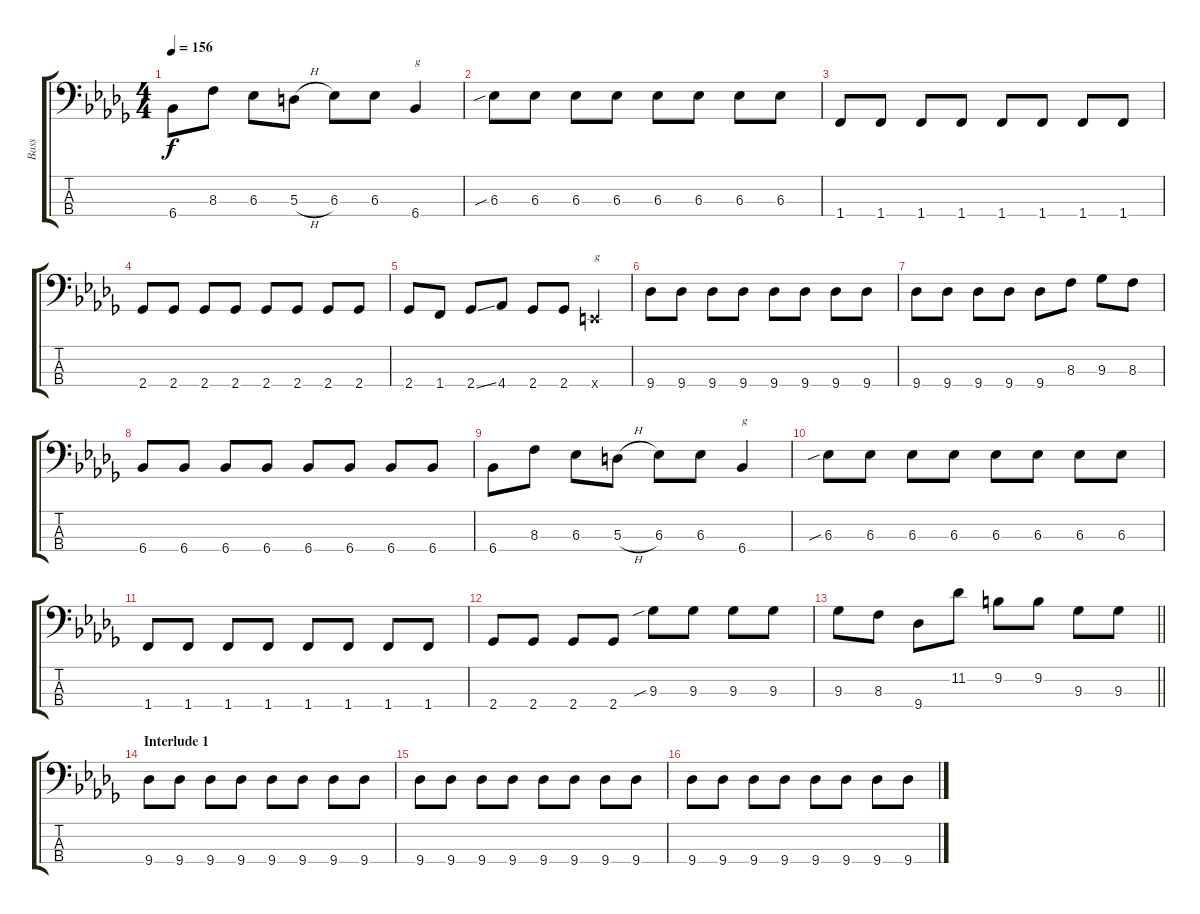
\track ("Bass" "Bass") {instrument electricbasspick}
\staff {score tabs}
\tuning (G2 D2 A1 E1) {hide}
\ts (4 4)
\tempo 156
\clef f4
\ks db
6.4.8{dy f} 8.3.8 6.3.8 5.3{h}.8 6.3.8 6.3.8 6.4.4{txt "g"} |
6.3{sib}.8 6.3.8 6.3.8 6.3.8 6.3.8 6.3.8 6.3.8 6.3.8 |
1.4.8 1.4.8 1.4.8 1.4.8 1.4.8 1.4.8 1.4.8 1.4.8 |
2.4.8 2.4.8 2.4.8 2.4.8 2.4.8 2.4.8 2.4.8 2.4.8 |
2.4.8 1.4.8 2.4{ss}.8 4.4.8 2.4.8 2.4.8 0.4{x}.4{txt "g"} |
9.4.8 9.4.8 9.4.8 9.4.8 9.4.8 9.4.8 9.4.8 9.4.8 |
9.4.8 9.4.8 9.4.8 9.4.8 9.4.8 8.3.8 9.3.8 8.3.8 |
6.4.8 6.4.8 6.4.8 6.4.8 6.4.8 6.4.8 6.4.8 6.4.8 |
6.4.8 8.3.8 6.3.8 5.3{h}.8 6.3.8 6.3.8 6.4.4{txt "g"} |
6.3{sib}.8 6.3.8 6.3.8 6.3.8 6.3.8 6.3.8 6.3.8 6.3.8 |
1.4.8 1.4.8 1.4.8 1.4.8 1.4.8 1.4.8 1.4.8 1.4.8 |
2.4.8 2.4.8 2.4.8 2.4.8 9.3{sib}.8 9.3.8 9.3.8 9.3.8 |
\barLineRight lightlight
9.3.8 8.3.8 9.4.8 11.2.8 9.2.8 9.2.8 9.3.8 9.3.8 |
\section ("" "Interlude 1")
9.4.8 9.4.8 9.4.8 9.4.8 9.4.8 9.4.8 9.4.8 9.4.8 |
9.4.8 9.4.8 9.4.8 9.4.8 9.4.8 9.4.8 9.4.8 9.4.8 |
9.4.8 9.4.8 9.4.8 9.4.8 9.4.8 9.4.8 9.4.8 9.4.8
